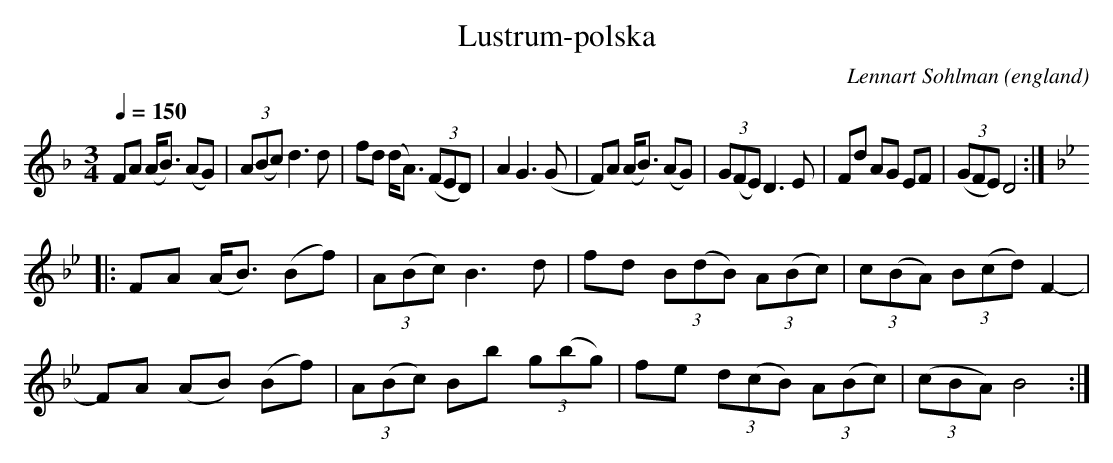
X:1
T:Lustrum-polska
O:england
Q:1/4=150
M:3/4
L:1/8
C:Lennart Sohlman
K:Dm
FA (A<B) (AG)|(3A(Bc) d3 d|fd (d<A) ((3FED)|A2 G3 (G|\
F)A (A<B) (AG)|(3G(FE) D3 E|Fd AG EF|((3GFE) D4:|
K:Bb
|:FA (A<B) (Bf)|(3A(Bc) B3 d|fd (3B(dB) (3A(Bc)|(3c(BA) (3B(cd) F2-|
FA (AB) (Bf)|(3A(Bc) Bb (3g(bg)|fe (3d(cB) (3A(Bc)|((3cBA) B4:|
